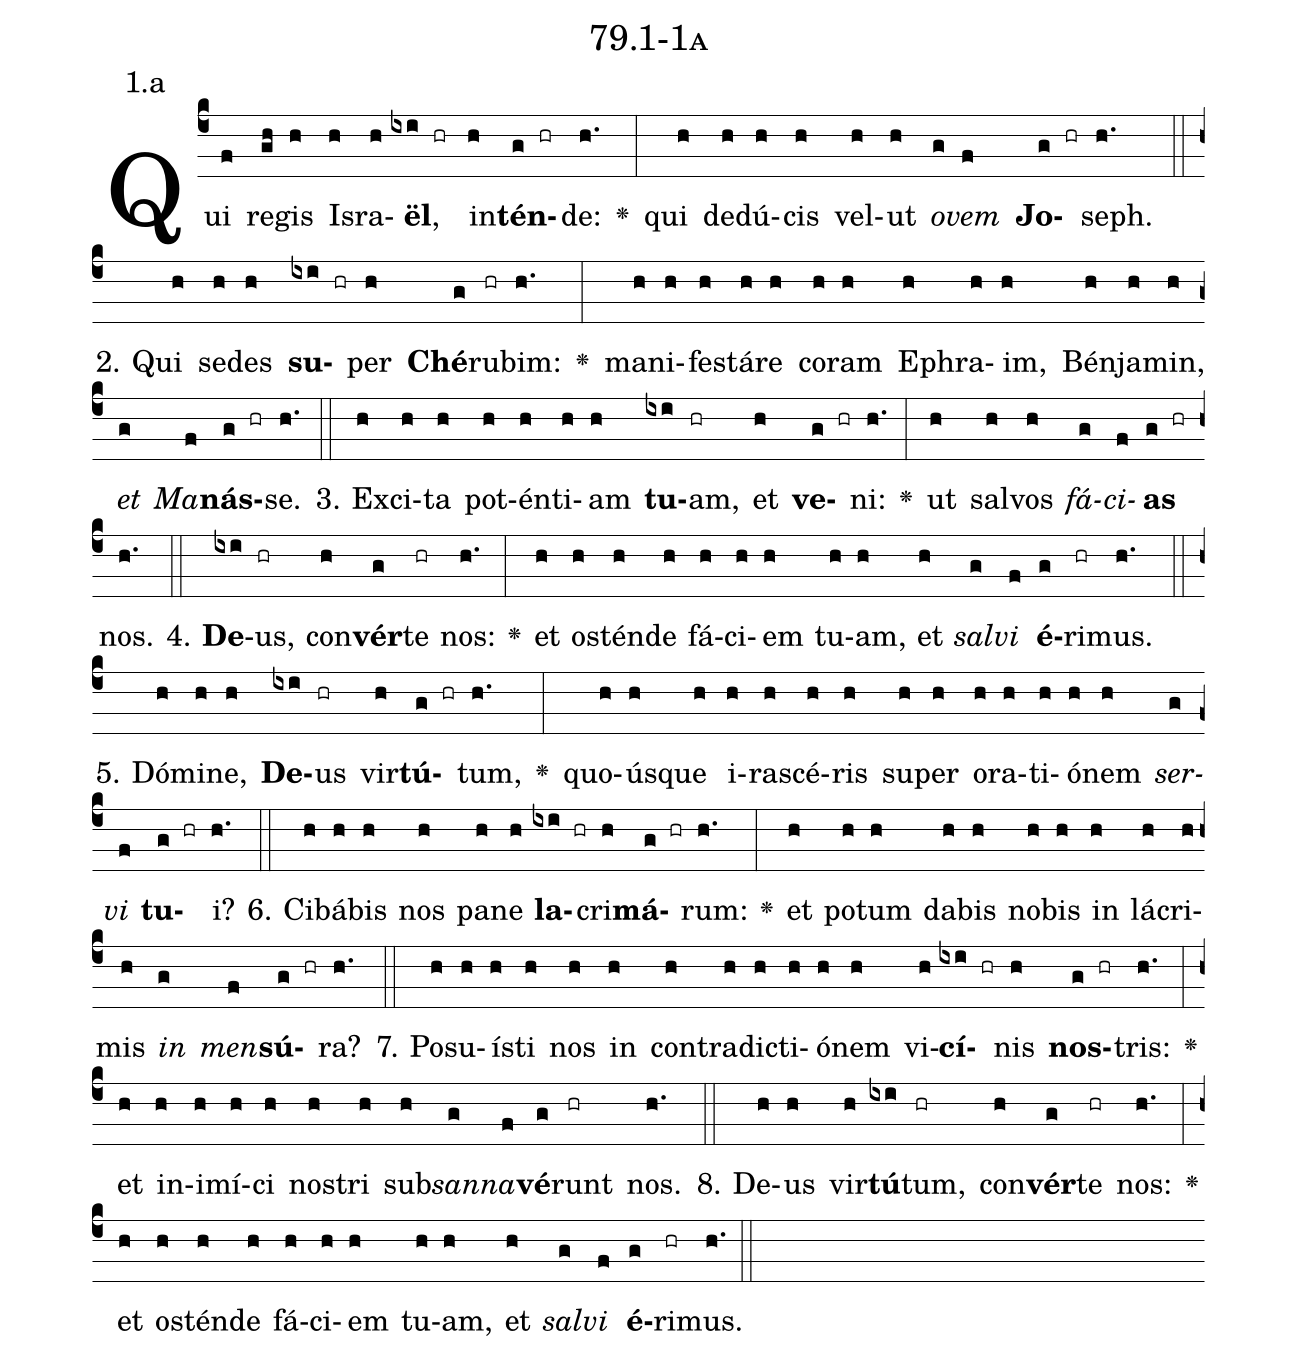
name: 79.1-1a;
annotation: 1.a;
%%
(c4)Qui(f) re(gh)gis(h) Is(h)ra(h)<b>ël</b>,(ixi hr) in(h)<b>tén</b>(g hr)de:(h.) <v>\greheightstar</v>(:) qui(h) de(h)dú(h)cis(h) vel(h)ut(h) <i>o</i>(g)<i>vem</i>(f) <b>Jo</b>(g hr)seph.(h.) (::)
2. Qui(h) se(h)des(h) <b>su</b>(ixi hr)per(h) <b>Ché</b>(g)ru(hr)bim:(h.) <v>\greheightstar</v>(:) ma(h)ni(h)fes(h)tá(h)re(h) co(h)ram(h) E(h)phra(h)im,(h) Bén(h)ja(h)min,(h) <i>et</i>(g) <i>Ma</i>(f)<b>nás</b>(g hr)se.(h.) (::)
3. Ex(h)ci(h)ta(h) pot(h)én(h)ti(h)am(h) <b>tu</b>(ixi)am,(hr) et(h) <b>ve</b>(g hr)ni:(h.) <v>\greheightstar</v>(:) ut(h) sal(h)vos(h) <i>fá</i>(g)<i>ci</i>(f)<b>as</b>(g hr) nos.(h.) (::)
4. <b>De</b>(ixi)us,(hr) con(h)<b>vér</b>(g)te(hr) nos:(h.) <v>\greheightstar</v>(:) et(h) os(h)tén(h)de(h) fá(h)ci(h)em(h) tu(h)am,(h) et(h) <i>sal</i>(g)<i>vi</i>(f) <b>é</b>(g)ri(hr)mus.(h.) (::)
5. Dó(h)mi(h)ne,(h) <b>De</b>(ixi)us(hr) vir(h)<b>tú</b>(g hr)tum,(h.) <v>\greheightstar</v>(:) quo(h)ús(h)que(h) i(h)ra(h)scé(h)ris(h) su(h)per(h) o(h)ra(h)ti(h)ó(h)nem(h) <i>ser</i>(g)<i>vi</i>(f) <b>tu</b>(g hr)i?(h.) (::)
6. Ci(h)bá(h)bis(h) nos(h) pa(h)ne(h) <b>la</b>(ixi hr)cri(h)<b>má</b>(g hr)rum:(h.) <v>\greheightstar</v>(:) et(h) po(h)tum(h) da(h)bis(h) no(h)bis(h) in(h) lá(h)cri(h)mis(h) <i>in</i>(g) <i>men</i>(f)<b>sú</b>(g hr)ra?(h.) (::)
7. Po(h)su(h)ís(h)ti(h) nos(h) in(h) con(h)tra(h)dic(h)ti(h)ó(h)nem(h) vi(h)<b>cí</b>(ixi hr)nis(h) <b>nos</b>(g hr)tris:(h.) <v>\greheightstar</v>(:) et(h) in(h)i(h)mí(h)ci(h) nos(h)tri(h) sub(h)<i>san</i>(g)<i>na</i>(f)<b>vé</b>(g)runt(hr) nos.(h.) (::)
8. De(h)us(h) vir(h)<b>tú</b>(ixi)tum,(hr) con(h)<b>vér</b>(g)te(hr) nos:(h.) <v>\greheightstar</v>(:) et(h) os(h)tén(h)de(h) fá(h)ci(h)em(h) tu(h)am,(h) et(h) <i>sal</i>(g)<i>vi</i>(f) <b>é</b>(g)ri(hr)mus.(h.) (::)
